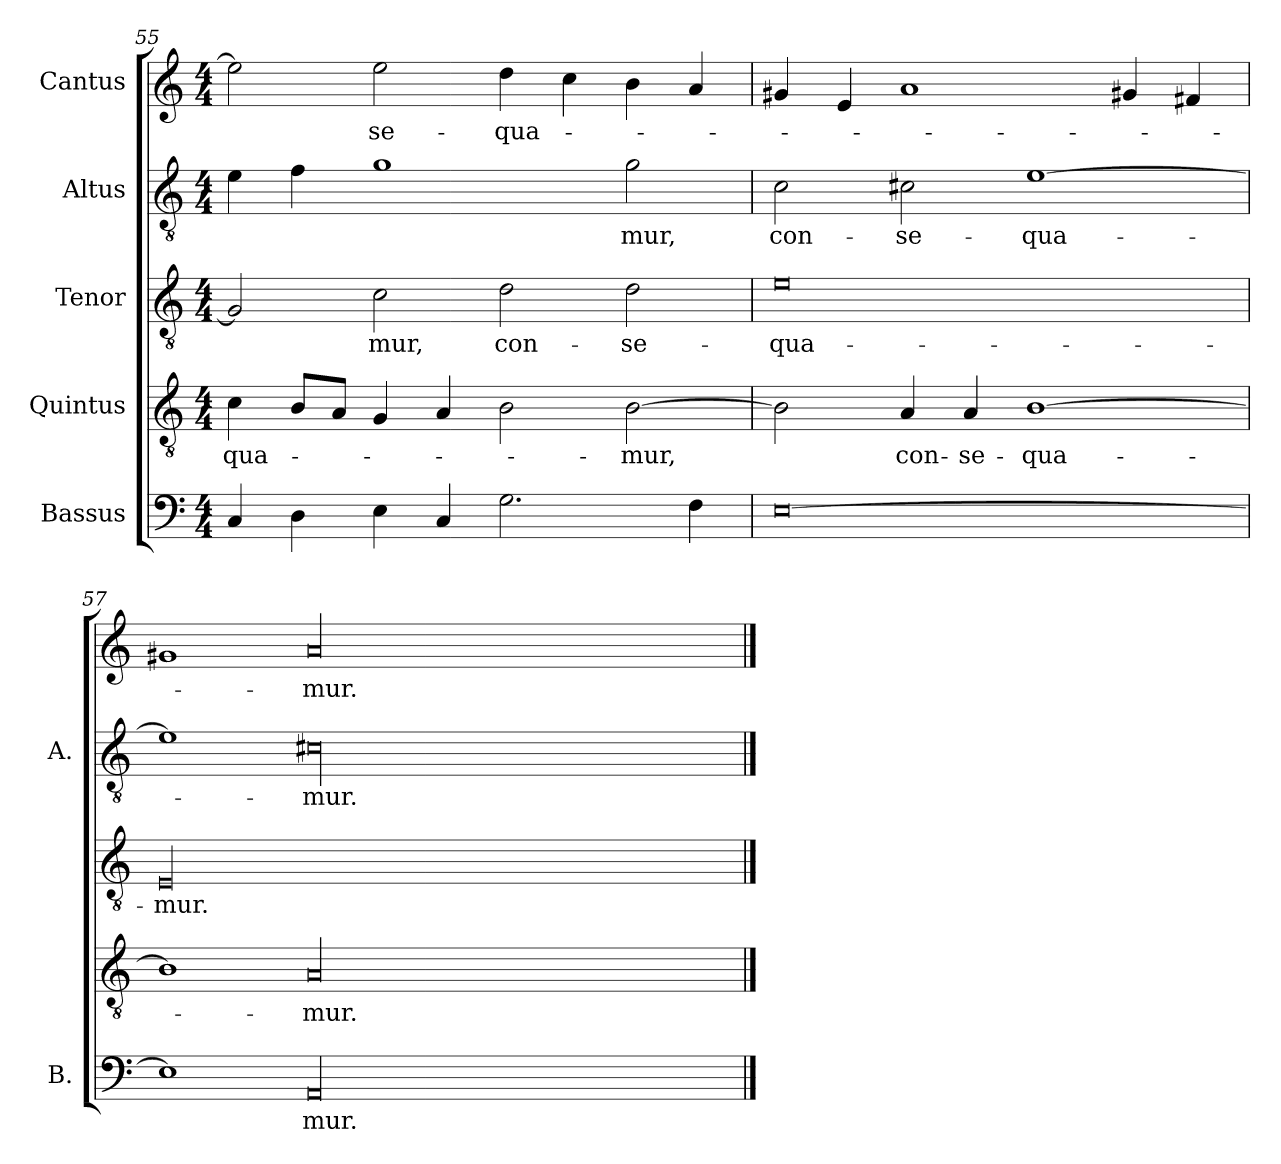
**kern	**text	**kern	**text	**kern	**text	**kern	**text	**kern	**text
*part5	*part5	*part4	*part4	*part3	*part3	*part2	*part2	*part1	*part1
*staff5	*staff5	*staff4	*staff4	*staff3	*staff3	*staff2	*staff2	*staff1	*staff1
*I"Bassus	*	*I"Quintus	*	*I"Tenor	*	*I"Altus	*	*I"Cantus	*
*I'B.	*	*	*	*	*	*I'A.	*	*	*
*clefF4	*	*clefGv2	*	*clefGv2	*	*clefGv2	*	*clefG2	*
*k[]	*	*k[]	*	*k[]	*	*k[]	*	*k[]	*
*C:	*	*C:	*	*C:	*	*C:	*	*C:	*
*M4/4	*	*M4/4	*	*M4/4	*	*M4/4	*	*M4/4	*
=55	=55	=55	=55	=55	=55	=55	=55	=55	=55
4C/	.	4c\	-qua-	2G/]	.	4e\	.	2ee\]	.
4D\	.	8B/L	.	.	.	4f\	.	.	.
.	.	8A/J	.	.	.	.	.	.	.
4E\	.	4G/	.	2c\	-mur,	1g\	.	2ee\	-se-
4C/	.	4A/	.	.	.	.	.	.	.
2.G\	.	2B\	.	2d\	con-	.	.	4dd\	-qua-
.	.	.	.	.	.	.	.	4cc\	.
.	.	[2B\	-mur,	2d\	-se-	2g\	-mur,	4b\	.
4F\	.	.	.	.	.	.	.	4a/	.
=56	=56	=56	=56	=56	=56	=56	=56	=56	=56
[0E\	.	2B\]	.	0e\	-qua-	2c\	con-	4g#X/	.
.	.	.	.	.	.	.	.	4e/	.
.	.	4A/	con-	.	.	2c#X\	-se-	1a/	.
.	.	4A/	-se-	.	.	.	.	.	.
.	.	[1B\	-qua-	.	.	[1e\	-qua-	.	.
.	.	.	.	.	.	.	.	4g#X/	.
.	.	.	.	.	.	.	.	4f#X/	.
=57	=57	=57	=57	=57	=57	=57	=57	=57	=57
1E\]	.	1B\]	.	00E/	-mur.	1e\]	.	1g#X/	.
00AA/	-mur.	00A/	-mur.	.	.	00c#X\	-mur.	00a/	-mur.
.	.	.	.	1ryy	.	.	.	.	.
==	==	==	==	==	==	==	==	==	==
*-	*-	*-	*-	*-	*-	*-	*-	*-	*-
